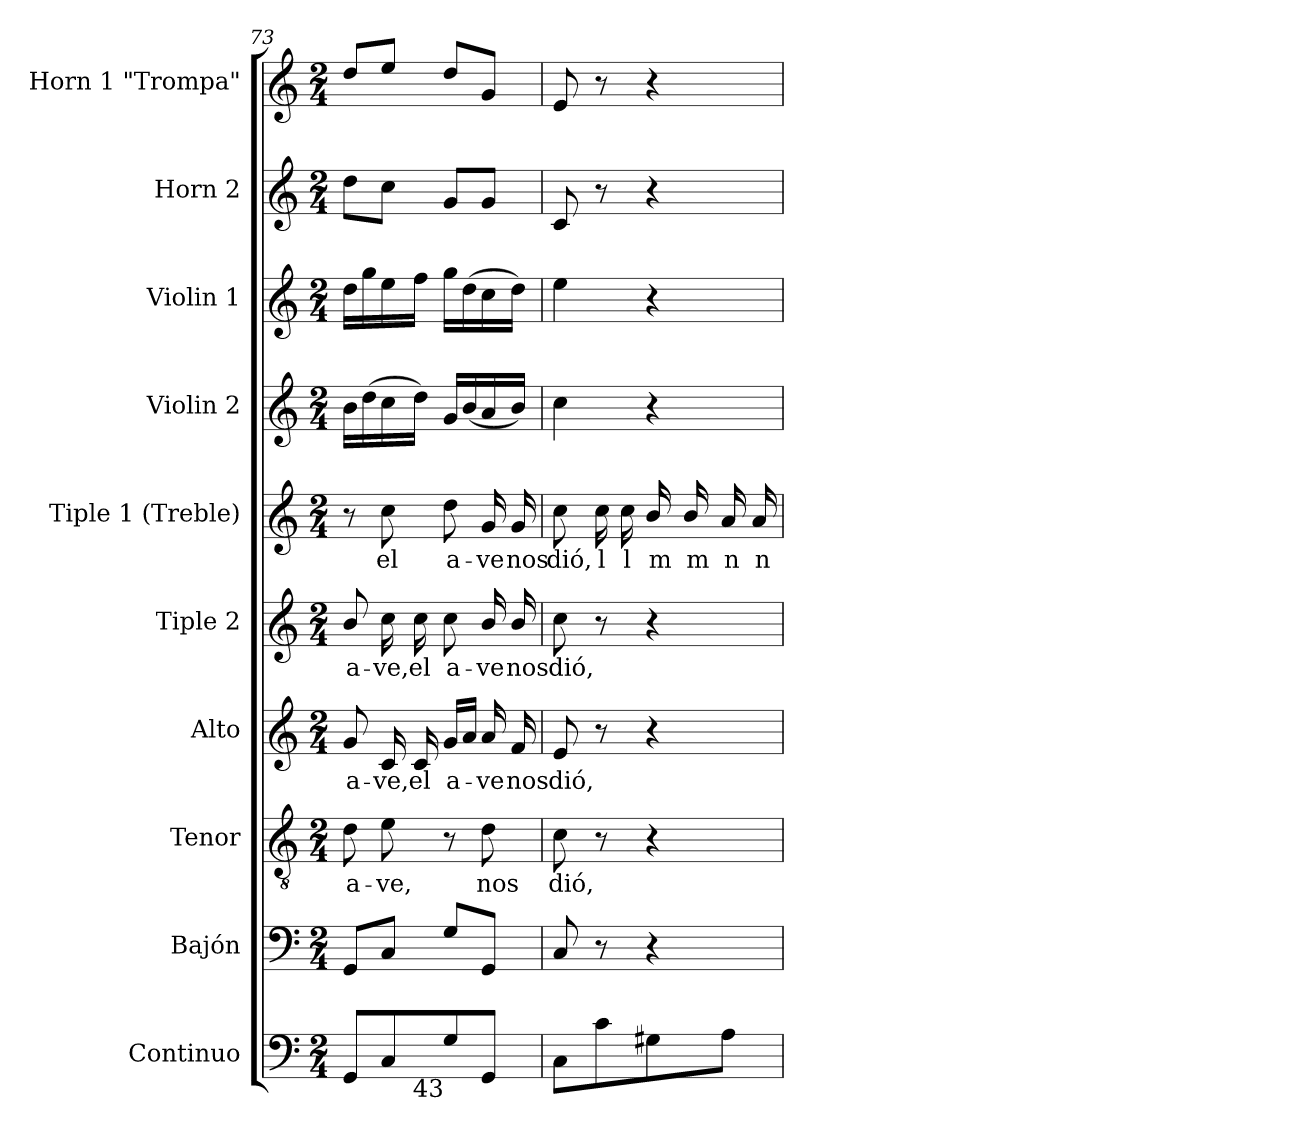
**kern	**kern	**kern	**text	**kern	**text	**kern	**text	**kern	**text	**kern	**kern	**kern	**kern
*part10	*part9	*part8	*part8	*part7	*part7	*part6	*part6	*part5	*part5	*part4	*part3	*part2	*part1
*staff10	*staff9	*staff8	*staff8	*staff7	*staff7	*staff6	*staff6	*staff5	*staff5	*staff4	*staff3	*staff2	*staff1
*I"Continuo	*I"Bajón	*I"Tenor	*	*I"Alto	*	*I"Tiple 2	*	*I"Tiple 1 (Treble)	*	*I"Violin 2	*I"Violin 1	*I"Horn 2	*I"Horn 1 "Trompa"
*I'Cont.	*	*I'T.	*	*I'A.	*	*	*	*	*	*I'Vln. 2	*I'Vln. 1	*I'Hn 1.	*I'Hn 1.
*clefF4	*clefF4	*clefGv2	*	*clefG2	*	*clefG2	*	*clefG2	*	*clefG2	*clefG2	*clefG2	*clefG2
*	*	*ITrd7c12	*	*	*	*	*	*	*	*	*	*ITrd7c12	*ITrd7c12
*k[]	*k[]	*k[]	*	*k[]	*	*k[]	*	*k[]	*	*k[]	*k[]	*k[]	*k[]
*C:	*C:	*C:	*	*C:	*	*C:	*	*C:	*	*C:	*C:	*C:	*C:
*M2/4	*M2/4	*M2/4	*	*M2/4	*	*M2/4	*	*M2/4	*	*M2/4	*M2/4	*M2/4	*M2/4
=73	=73	=73	=73	=73	=73	=73	=73	=73	=73	=73	=73	=73	=73
!	!	!	!LO:LY:b:color=#000000	!	!	!	!	!	!	!	!	!	!
!	!	!	!	!	!LO:LY:b:color=#000000	!	!	!	!	!	!	!	!
!	!	!	!	!	!	!	!LO:LY:b:color=#000000	!	!	!	!	!	!
8GGi/L	8GGi/L	8Di\	a-	8gi/	a-	8bi/	a-	8r	.	16bi\LL	16ddi\LL	8di\L	8di/L
.	.	.	.	.	.	.	.	.	.	(16ddi\	16ggi\	.	.
!	!	!	!LO:LY:b:color=#000000	!	!	!	!	!	!	!	!	!	!
!	!	!	!	!	!LO:LY:b:color=#000000	!	!	!	!	!	!	!	!
!	!	!	!	!	!	!	!LO:LY:b:color=#000000	!	!	!	!	!	!
!	!	!	!	!	!	!	!	!	!LO:LY:b:color=#000000	!	!	!	!
8Ci/	8Ci/J	8Ei\	-ve,	16ci/	-ve,	16cci\	-ve,	8cci\	el	16cci\	16eei\	8ci\J	8ei/J
!	!	!	!	!	!LO:LY:b:color=#000000	!	!	!	!	!	!	!	!
!	!	!	!	!	!	!	!LO:LY:b:color=#000000	!	!	!	!	!	!
.	.	.	.	16ci/	el	16cci\	el	.	.	16ddi\JJ)	16ffi\JJ	.	.
!	!	!	!	!	!LO:LY:b:color=#000000	!	!	!	!	!	!	!	!
!	!	!	!	!	!	!	!LO:LY:b:color=#000000	!	!	!	!	!	!
!LO:TX:b:rj:t=43	!	!	!	!	!	!	!	!	!	!	!	!	!
!	!	!	!	!	!	!	!	!	!LO:LY:b:color=#000000	!	!	!	!
8Gi/	8Gi/L	8r	.	16gi/LL	a-	8cci\	a-	8ddi\	a-	16gi/LL	16ggi\LL	8Gi/L	8di/L
.	.	.	.	16ai/JJ	.	.	.	.	.	(16bi/	(16ddi\	.	.
!	!	!	!LO:LY:b:color=#000000	!	!	!	!	!	!	!	!	!	!
!	!	!	!	!	!LO:LY:b:color=#000000	!	!	!	!	!	!	!	!
!	!	!	!	!	!	!	!LO:LY:b:color=#000000	!	!	!	!	!	!
!	!	!	!	!	!	!	!	!	!LO:LY:b:color=#000000	!	!	!	!
8GGi/J	8GGi/J	8Di\	nos	16ai/	-ve	16bi/	-ve	16gi/	-ve	16ai/	16cci\	8Gi/J	8Gi/J
!	!	!	!	!	!LO:LY:b:color=#000000	!	!	!	!	!	!	!	!
!	!	!	!	!	!	!	!LO:LY:b:color=#000000	!	!	!	!	!	!
!	!	!	!	!	!	!	!	!	!LO:LY:b:color=#000000	!	!	!	!
.	.	.	.	16fi/	nos	16bi/	nos	16gi/	nos	16bi/JJ)	16ddi\JJ)	.	.
=74	=74	=74	=74	=74	=74	=74	=74	=74	=74	=74	=74	=74	=74
!	!	!	!LO:LY:b:color=#000000	!	!	!	!	!	!	!	!	!	!
!	!	!	!	!	!LO:LY:b:color=#000000	!	!	!	!	!	!	!	!
!	!	!	!	!	!	!	!LO:LY:b:color=#000000	!	!	!	!	!	!
!	!	!	!	!	!	!	!	!	!LO:LY:b:color=#000000	!	!	!	!
8Ci\L	8Ci/	8Ci\	dió,	8ei/	dió,	8cci\	dió,	8cci\	dió,	4cci\	4eei\	8Ci/	8Ei/
!	!	!	!	!	!	!	!	!	!LO:LY:b:color=#000000	!	!	!	!
8ci\	8r	8r	.	8r	.	8r	.	16cci\	l	.	.	8r	8r
!	!	!	!	!	!	!	!	!	!LO:LY:b:color=#000000	!	!	!	!
.	.	.	.	.	.	.	.	16cci\	l	.	.	.	.
!	!	!	!	!	!	!	!	!	!LO:LY:b:color=#000000	!	!	!	!
8G#Xi\	4r	4r	.	4r	.	4r	.	16bi/	m	4r	4r	4r	4r
!	!	!	!	!	!	!	!	!	!LO:LY:b:color=#000000	!	!	!	!
.	.	.	.	.	.	.	.	16bi/	m	.	.	.	.
!	!	!	!	!	!	!	!	!	!LO:LY:b:color=#000000	!	!	!	!
8Ai\J	.	.	.	.	.	.	.	16ai/	n	.	.	.	.
!	!	!	!	!	!	!	!	!	!LO:LY:b:color=#000000	!	!	!	!
.	.	.	.	.	.	.	.	16ai/	n	.	.	.	.
=	=	=	=	=	=	=	=	=	=	=	=	=	=
*-	*-	*-	*-	*-	*-	*-	*-	*-	*-	*-	*-	*-	*-
